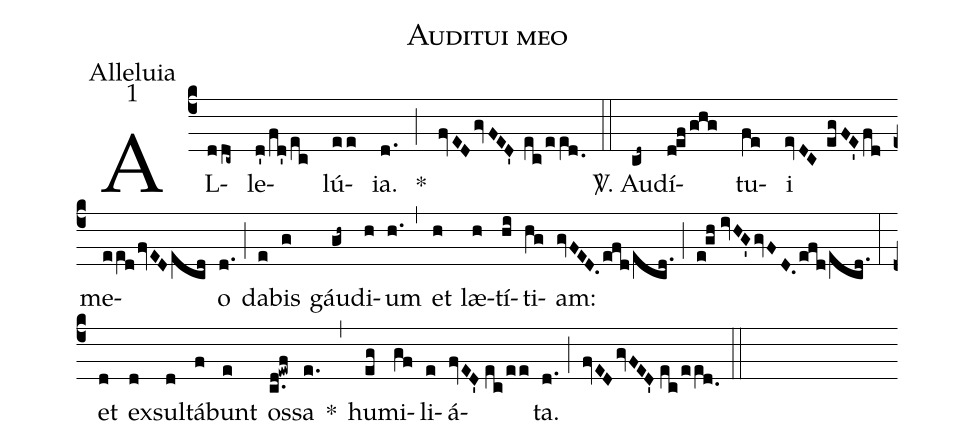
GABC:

name: Auditui meo;
office-part: Alleluia;
mode: 1;
%%
(c4) AL(ddc~)le(d'/fd'/ec)lú(ee)ia.(d.) *(;) (fvEDgvFED'//ec/ee[ll:1]d.0) (::)
<sp>V/</sp>. Au(cd~)dí(defghg)tu(fe)i(evDC//egFE'fd) me(ee[ll:1]dfvEDecd)o(d.) (;) da(e)bis(g) gáu(gh~)di(h)um(h.) (,) et(h) læ(h)tí(hi)ti(hg)am:(gvFED.efd/ecd.) (;) (e!gh//ivHG'gvFD.efd/ecd.) (:)
et(d) ex(d)sul(d)tá(f)bunt(e) os(c.d!ewf)sa(e.) *(,)
hu(eg)mi(gf)li(e)á(fvED'//ec/ee)ta.(d.) (;) (fvEDgvFED'//ec/ee[ll:1]d.0) (::)
